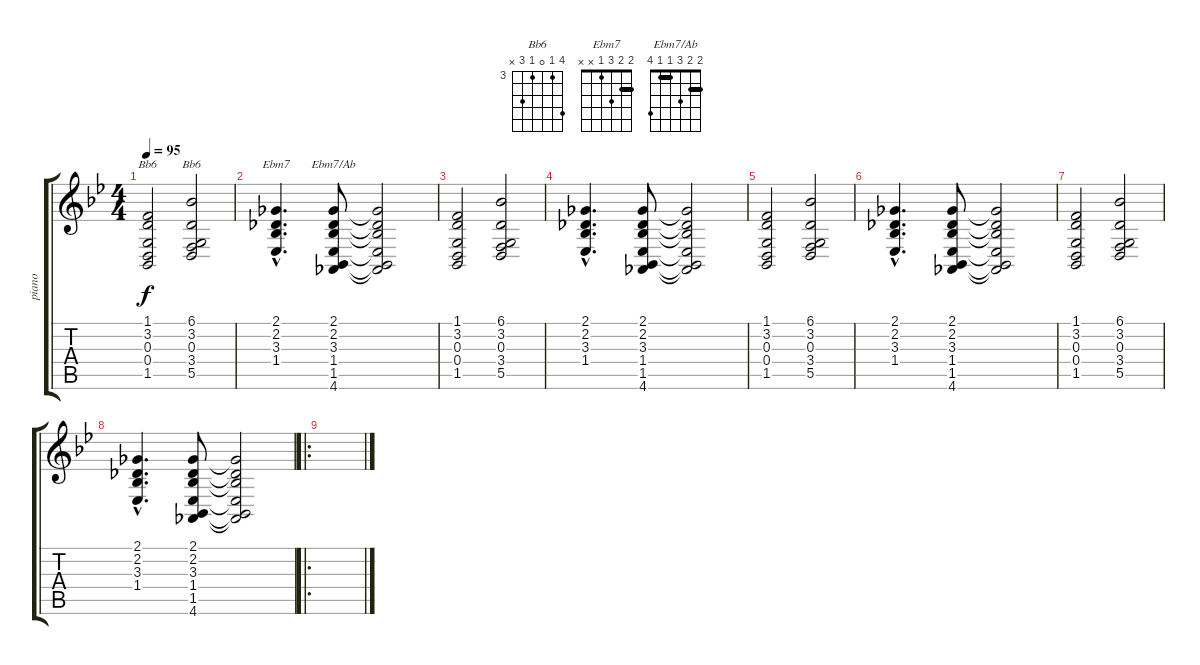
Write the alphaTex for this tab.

\track ("piano" "piano") {instrument electricpiano1}
\staff {score tabs}
\tuning (E4 B3 G3 D3 A2 E2) {hide}
\chord ("Bb6" 1 3 0 0 1 x)
\chord ("Bb6" 6 3 0 3 5 x) {firstfret 3}
\chord ("Ebm7" 2 2 3 1 x x) {barre 2}
\chord ("Ebm7/Ab" 2 2 3 1 1 4) {barre (1 2)}
\ts (4 4)
\tempo 95
\clef g2
\ks bb
(1.1 3.2 0.3 0.4 1.5).2{ch "Bb6" dy f instrument electricpiano1} (6.1 3.2 0.3 3.4 5.5).2{ch "Bb6"} |
(2.1{hac} 2.2{hac} 3.3{hac} 1.4{hac}).4{d ch "Ebm7"} (2.1 2.2 3.3 1.4 1.5 4.6).8{ch "Ebm7/Ab"} (2.1{t} 2.2{t} 3.3{t} 1.4{t} 1.5{t} 4.6{t}).2 |
(1.1 3.2 0.3 0.4 1.5).2 (6.1 3.2 0.3 3.4 5.5).2 |
(2.1{hac} 2.2{hac} 3.3{hac} 1.4{hac}).4{d} (2.1 2.2 3.3 1.4 1.5 4.6).8 (2.1{t} 2.2{t} 3.3{t} 1.4{t} 1.5{t} 4.6{t}).2 |
(1.1 3.2 0.3 0.4 1.5).2 (6.1 3.2 0.3 3.4 5.5).2 |
(2.1{hac} 2.2{hac} 3.3{hac} 1.4{hac}).4{d} (2.1 2.2 3.3 1.4 1.5 4.6).8 (2.1{t} 2.2{t} 3.3{t} 1.4{t} 1.5{t} 4.6{t}).2 |
(1.1 3.2 0.3 0.4 1.5).2 (6.1 3.2 0.3 3.4 5.5).2 |
(2.1{hac} 2.2{hac} 3.3{hac} 1.4{hac}).4{d} (2.1 2.2 3.3 1.4 1.5 4.6).8 (2.1{t} 2.2{t} 3.3{t} 1.4{t} 1.5{t} 4.6{t}).2 |
\ro
